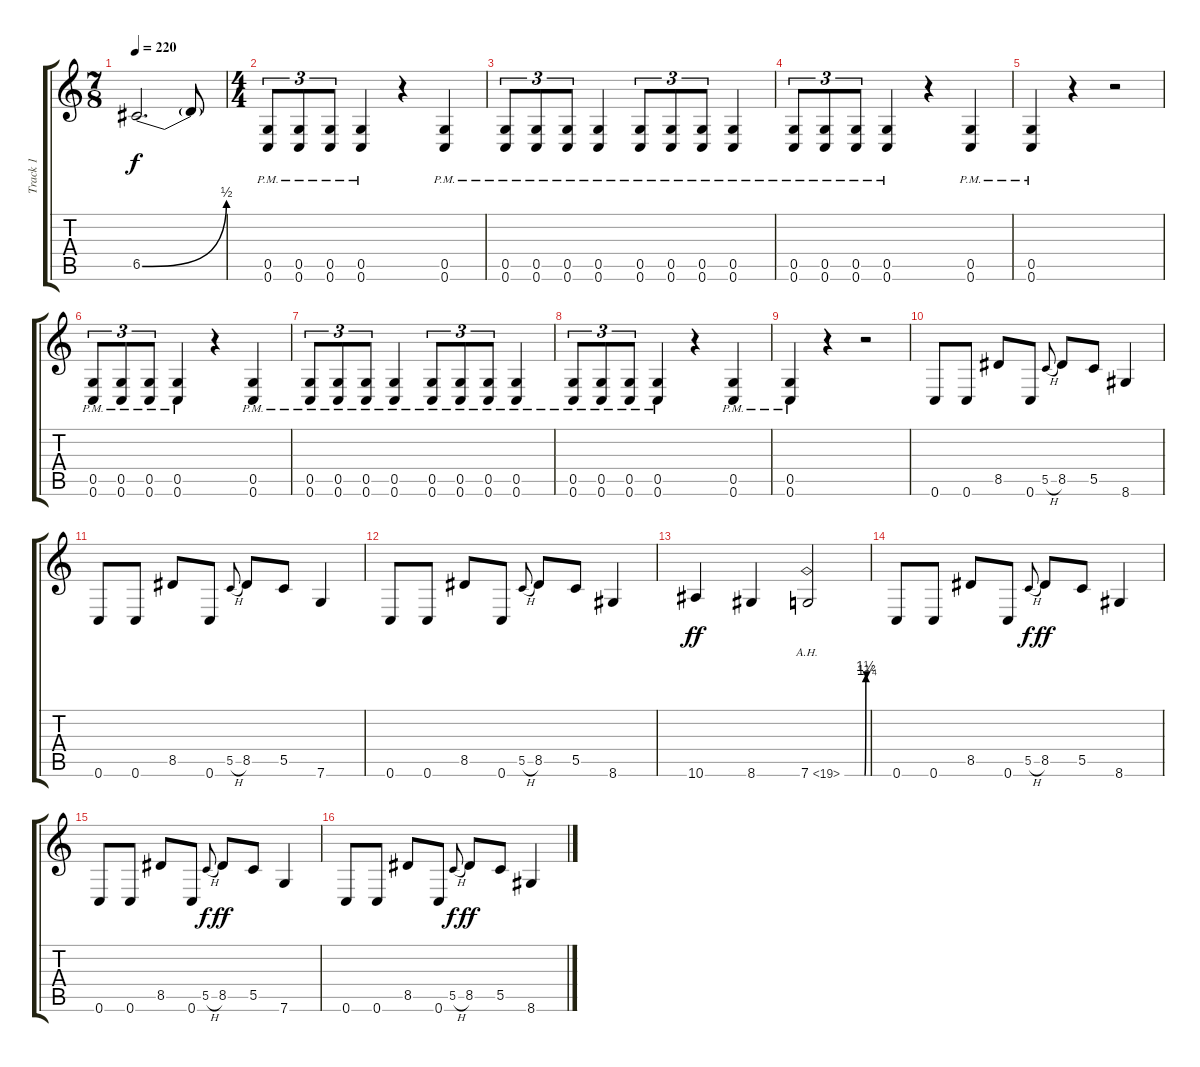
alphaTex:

\track ("Track 1" "Track 1") {instrument distortionguitar}
\staff {score tabs}
\tuning (D4 A3 F3 C3 G2 C2) {hide}
\ts (7 8)
\tempo 220
\clef g2
\ks c
6.5{be (bend 0 0 60 2) t}.2{d dy f} 6.5{t}.8 |
\ts (4 4)
(0.5{pm} 0.6{pm}).8{tu (3 2)} (0.5{pm} 0.6{pm}).8{tu (3 2)} (0.5{pm} 0.6{pm}).8{tu (3 2)} (0.5{pm} 0.6{pm}).4 r.4 (0.5{pm} 0.6{pm}).4 |
(0.5{pm} 0.6{pm}).8{tu (3 2)} (0.5{pm} 0.6{pm}).8{tu (3 2)} (0.5{pm} 0.6{pm}).8{tu (3 2)} (0.5{pm} 0.6{pm}).4 (0.5{pm} 0.6{pm}).8{tu (3 2)} (0.5{pm} 0.6{pm}).8{tu (3 2)} (0.5{pm} 0.6{pm}).8{tu (3 2)} (0.5{pm} 0.6{pm}).4 |
(0.5{pm} 0.6{pm}).8{tu (3 2)} (0.5{pm} 0.6{pm}).8{tu (3 2)} (0.5{pm} 0.6{pm}).8{tu (3 2)} (0.5{pm} 0.6{pm}).4 r.4 (0.5{pm} 0.6{pm}).4 |
(0.5{pm} 0.6{pm}).4 r.4 r.2 |
(0.5{pm} 0.6{pm}).8{tu (3 2)} (0.5{pm} 0.6{pm}).8{tu (3 2)} (0.5{pm} 0.6{pm}).8{tu (3 2)} (0.5{pm} 0.6{pm}).4 r.4 (0.5{pm} 0.6{pm}).4 |
(0.5{pm} 0.6{pm}).8{tu (3 2)} (0.5{pm} 0.6{pm}).8{tu (3 2)} (0.5{pm} 0.6{pm}).8{tu (3 2)} (0.5{pm} 0.6{pm}).4 (0.5{pm} 0.6{pm}).8{tu (3 2)} (0.5{pm} 0.6{pm}).8{tu (3 2)} (0.5{pm} 0.6{pm}).8{tu (3 2)} (0.5{pm} 0.6{pm}).4 |
(0.5{pm} 0.6{pm}).8{tu (3 2)} (0.5{pm} 0.6{pm}).8{tu (3 2)} (0.5{pm} 0.6{pm}).8{tu (3 2)} (0.5{pm} 0.6{pm}).4 r.4 (0.5{pm} 0.6{pm}).4 |
(0.5{pm} 0.6{pm}).4 r.4 r.2 |
0.6.8 0.6.8 8.5.8 0.6.8 5.5{h}.8{gr onbeat} 8.5.8 5.5.8 8.6.4 |
0.6.8 0.6.8 8.5.8 0.6.8 5.5{h}.8{gr onbeat} 8.5.8 5.5.8 7.6.4 |
0.6.8 0.6.8 8.5.8 0.6.8 5.5{h}.8{gr onbeat} 8.5.8 5.5.8 8.6.4 |
10.6.4{dy ff} 8.6.4 7.6{be (custom 0 0 55 0 58 6 60 5) ah 12}.2 |
0.6.8 0.6.8 8.5.8 0.6.8 5.5{h}.8{gr onbeat dy f} 8.5.8{dy ff} 5.5.8 8.6.4 |
0.6.8 0.6.8 8.5.8 0.6.8 5.5{h}.8{gr onbeat dy f} 8.5.8{dy ff} 5.5.8 7.6.4 |
0.6.8 0.6.8 8.5.8 0.6.8 5.5{h}.8{gr onbeat dy f} 8.5.8{dy ff} 5.5.8 8.6.4
